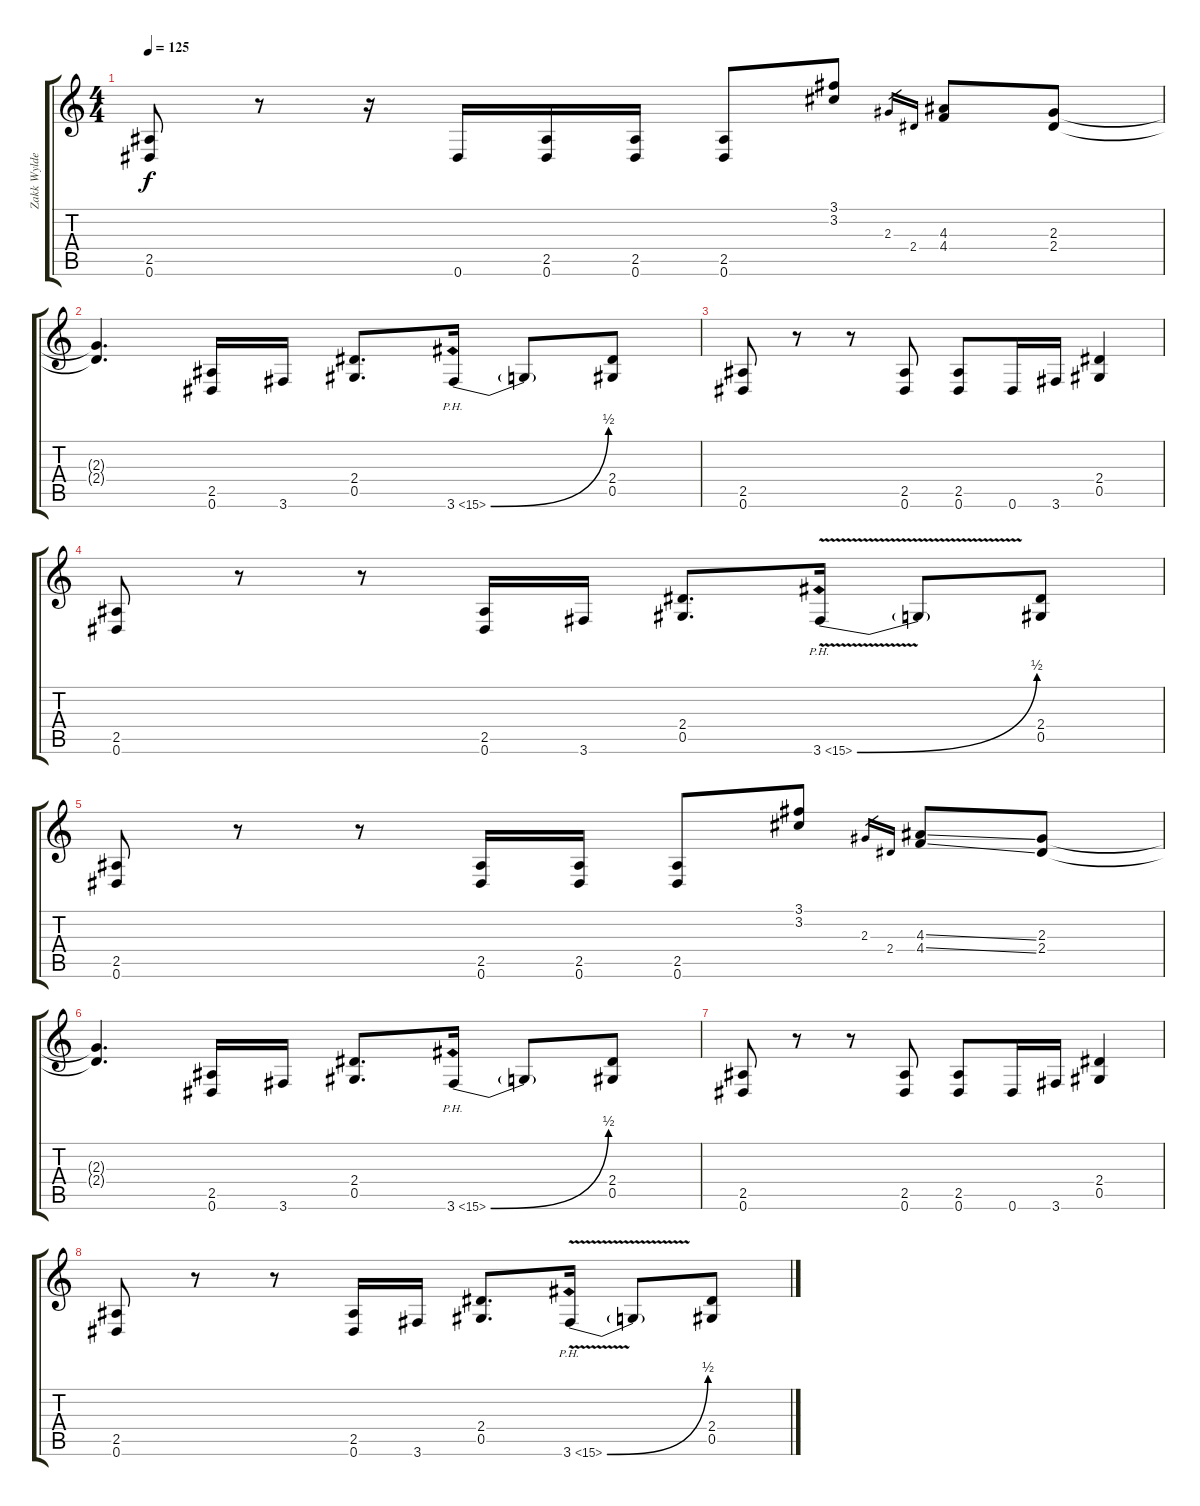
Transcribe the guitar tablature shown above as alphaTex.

\track ("Zakk Wylde" "Zakk Wylde") {instrument overdrivenguitar}
\staff {score tabs}
\tuning (Eb4 Bb3 Gb3 Db3 Ab2 Eb2) {hide}
\ts (4 4)
\tempo 125
\clef g2
\ks c
(2.5 0.6).8{dy f} r.8 r.16 0.6.16 (2.5 0.6).16 (2.5 0.6).16 (2.5 0.6).8 (3.1 3.2).8 2.3.16{gr} 2.4.16{gr} (4.3 4.4).8 (2.3 2.4).8 |
(2.3{t} 2.4{t}).4{d} (2.5 0.6).16 3.6.16 (2.4 0.5).8{d} 3.6{be (bend 0 0 60 2) ph 12}.16{instrument guitarharmonics} 3.6{t}.8 (2.4 0.5).8{instrument overdrivenguitar} |
(2.5 0.6).8 r.8 r.8 (2.5 0.6).8 (2.5 0.6).8 0.6.16 3.6.16 (2.4 0.5).4 |
(2.5 0.6).8 r.8 r.8 (2.5 0.6).16 3.6.16 (2.4 0.5).8{d} 3.6{be (bend 0 0 60 2) ph 12 v}.16{instrument guitarharmonics} 3.6{t}.8 (2.4 0.5).8{instrument overdrivenguitar} |
(2.5 0.6).8 r.8 r.8 (2.5 0.6).16 (2.5 0.6).16 (2.5 0.6).8 (3.1 3.2).8 2.3.16{gr} 2.4.16{gr} (4.3{ss} 4.4{ss}).8 (2.3 2.4).8 |
(2.3{t} 2.4{t}).4{d} (2.5 0.6).16 3.6.16 (2.4 0.5).8{d} 3.6{be (bend 0 0 60 2) ph 12}.16{instrument guitarharmonics} 3.6{t}.8 (2.4 0.5).8{instrument overdrivenguitar} |
(2.5 0.6).8 r.8 r.8 (2.5 0.6).8 (2.5 0.6).8 0.6.16 3.6.16 (2.4 0.5).4 |
(2.5 0.6).8 r.8 r.8 (2.5 0.6).16 3.6.16 (2.4 0.5).8{d} 3.6{be (bend 0 0 60 2) ph 12 v}.16{instrument guitarharmonics} 3.6{t}.8 (2.4 0.5).8{instrument overdrivenguitar}
